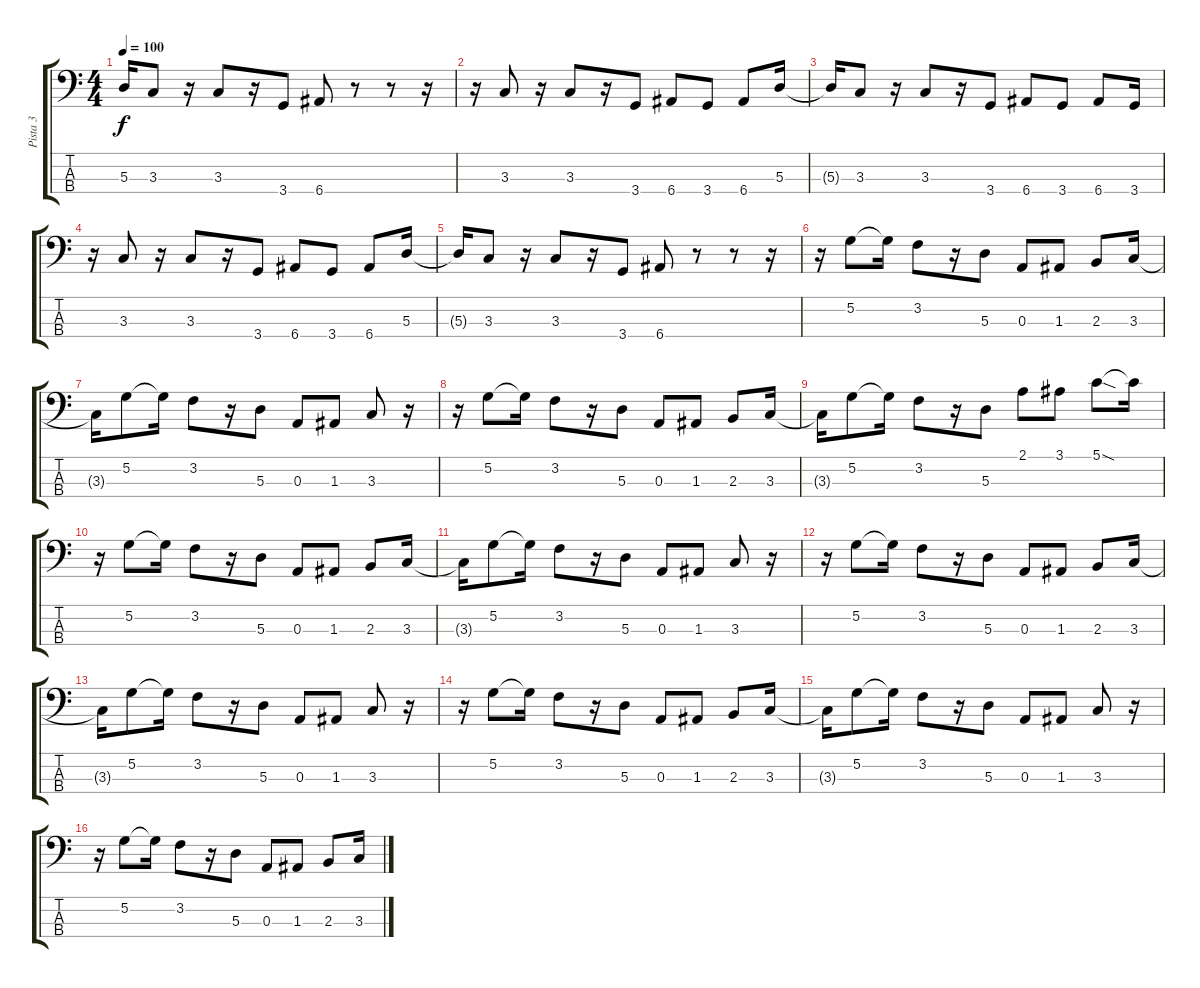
\track ("Pista 3" "Pista 3") {instrument electricbasspick}
\staff {score tabs}
\tuning (G2 D2 A1 E1) {hide}
\ts (4 4)
\tempo 100
\clef f4
\ks c
5.3{t}.16{dy f} 3.3.8 r.16 3.3.8 r.16 3.4.8 6.4.8 r.8 r.8 r.16 |
r.16 3.3.8 r.16 3.3.8 r.16 3.4.8 6.4.8 3.4.8 6.4.8 5.3.16 |
5.3{t}.16 3.3.8 r.16 3.3.8 r.16 3.4.8 6.4.8 3.4.8 6.4.8 3.4.16 |
r.16 3.3.8 r.16 3.3.8 r.16 3.4.8 6.4.8 3.4.8 6.4.8 5.3.16 |
5.3{t}.16 3.3.8 r.16 3.3.8 r.16 3.4.8 6.4.8 r.8 r.8 r.16 |
r.16 5.2.8 5.2{t}.16 3.2.8 r.16 5.3.8 0.3.8 1.3.8 2.3.8 3.3.16 |
3.3{t}.16 5.2.8 5.2{t}.16 3.2.8 r.16 5.3.8 0.3.8 1.3.8 3.3.8 r.16 |
r.16 5.2.8 5.2{t}.16 3.2.8 r.16 5.3.8 0.3.8 1.3.8 2.3.8 3.3.16 |
3.3{t}.16 5.2.8 5.2{t}.16 3.2.8 r.16 5.3.8 2.1.8 3.1.8 5.1{sod}.8 5.1{t}.16 |
r.16 5.2.8 5.2{t}.16 3.2.8 r.16 5.3.8 0.3.8 1.3.8 2.3.8 3.3.16 |
3.3{t}.16 5.2.8 5.2{t}.16 3.2.8 r.16 5.3.8 0.3.8 1.3.8 3.3.8 r.16 |
r.16 5.2.8 5.2{t}.16 3.2.8 r.16 5.3.8 0.3.8 1.3.8 2.3.8 3.3.16 |
3.3{t}.16 5.2.8 5.2{t}.16 3.2.8 r.16 5.3.8 0.3.8 1.3.8 3.3.8 r.16 |
r.16 5.2.8 5.2{t}.16 3.2.8 r.16 5.3.8 0.3.8 1.3.8 2.3.8 3.3.16 |
3.3{t}.16 5.2.8 5.2{t}.16 3.2.8 r.16 5.3.8 0.3.8 1.3.8 3.3.8 r.16 |
r.16 5.2.8 5.2{t}.16 3.2.8 r.16 5.3.8 0.3.8 1.3.8 2.3.8 3.3.16
